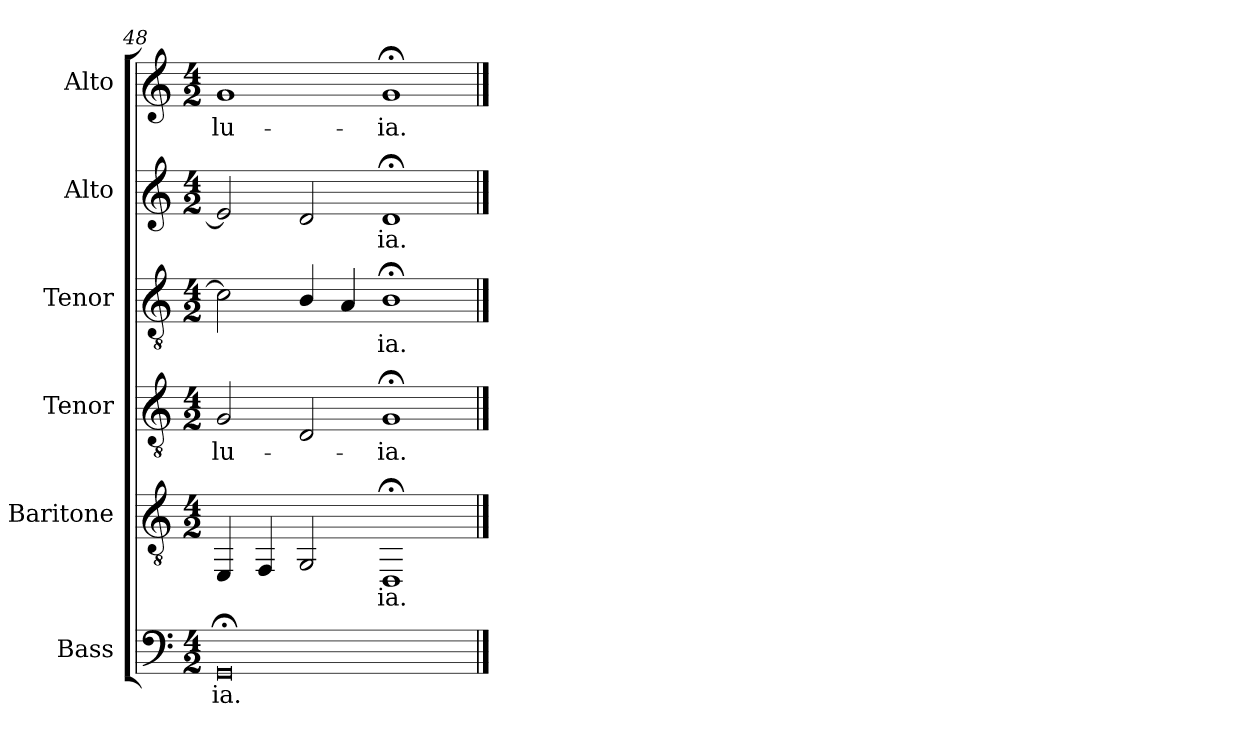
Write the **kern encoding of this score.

**kern	**text	**kern	**text	**kern	**text	**kern	**text	**kern	**text	**kern	**text
*part6	*part6	*part5	*part5	*part4	*part4	*part3	*part3	*part2	*part2	*part1	*part1
*staff6	*staff6	*staff5	*staff5	*staff4	*staff4	*staff3	*staff3	*staff2	*staff2	*staff1	*staff1
*I"Bass	*	*I"Baritone	*	*I"Tenor	*	*I"Tenor	*	*I"Alto	*	*I"Alto	*
*I'B.	*	*I'Bar.	*	*I'T.	*	*I'T.	*	*I'A.	*	*I'A.	*
*clefF4	*	*clefGv2	*	*clefGv2	*	*clefGv2	*	*clefG2	*	*clefG2	*
*	*	*	*	*ITrd7c12	*	*ITrd7c12	*	*	*	*	*
*k[]	*	*k[]	*	*k[]	*	*k[]	*	*k[]	*	*k[]	*
*C:	*	*C:	*	*C:	*	*C:	*	*C:	*	*C:	*
*M4/2	*	*M4/2	*	*M4/2	*	*M4/2	*	*M4/2	*	*M4/2	*
=48	=48	=48	=48	=48	=48	=48	=48	=48	=48	=48	=48
!	!LO:LY:b:color=#000000	!	!	!	!	!	!	!	!	!	!
!	!	!	!	!	!LO:LY:b:color=#000000	!	!	!	!	!	!
!	!	!	!	!	!	!	!	!	!	!	!LO:LY:b:color=#000000
0GG;i	-ia.	4EEi/	.	2GGi/	-lu-	2Ci\]	.	2ei/]	.	1gi	-lu-
.	.	4FFi/	.	.	.	.	.	.	.	.	.
.	.	2GGi/	.	2DDi/	.	4BBi/	.	2di/	.	.	.
.	.	.	.	.	.	4AAi/	.	.	.	.	.
!	!	!	!LO:LY:b:color=#000000	!	!	!	!	!	!	!	!
!	!	!	!	!	!LO:LY:b:color=#000000	!	!	!	!	!	!
!	!	!	!	!	!	!	!LO:LY:b:color=#000000	!	!	!	!
!	!	!	!	!	!	!	!	!	!LO:LY:b:color=#000000	!	!
!	!	!	!	!	!	!	!	!	!	!	!LO:LY:b:color=#000000
.	.	1DD;i	-ia.	1GG;i	-ia.	1BB;i	-ia.	1d;i	-ia.	1g;i	-ia.
==	==	==	==	==	==	==	==	==	==	==	==
*-	*-	*-	*-	*-	*-	*-	*-	*-	*-	*-	*-
